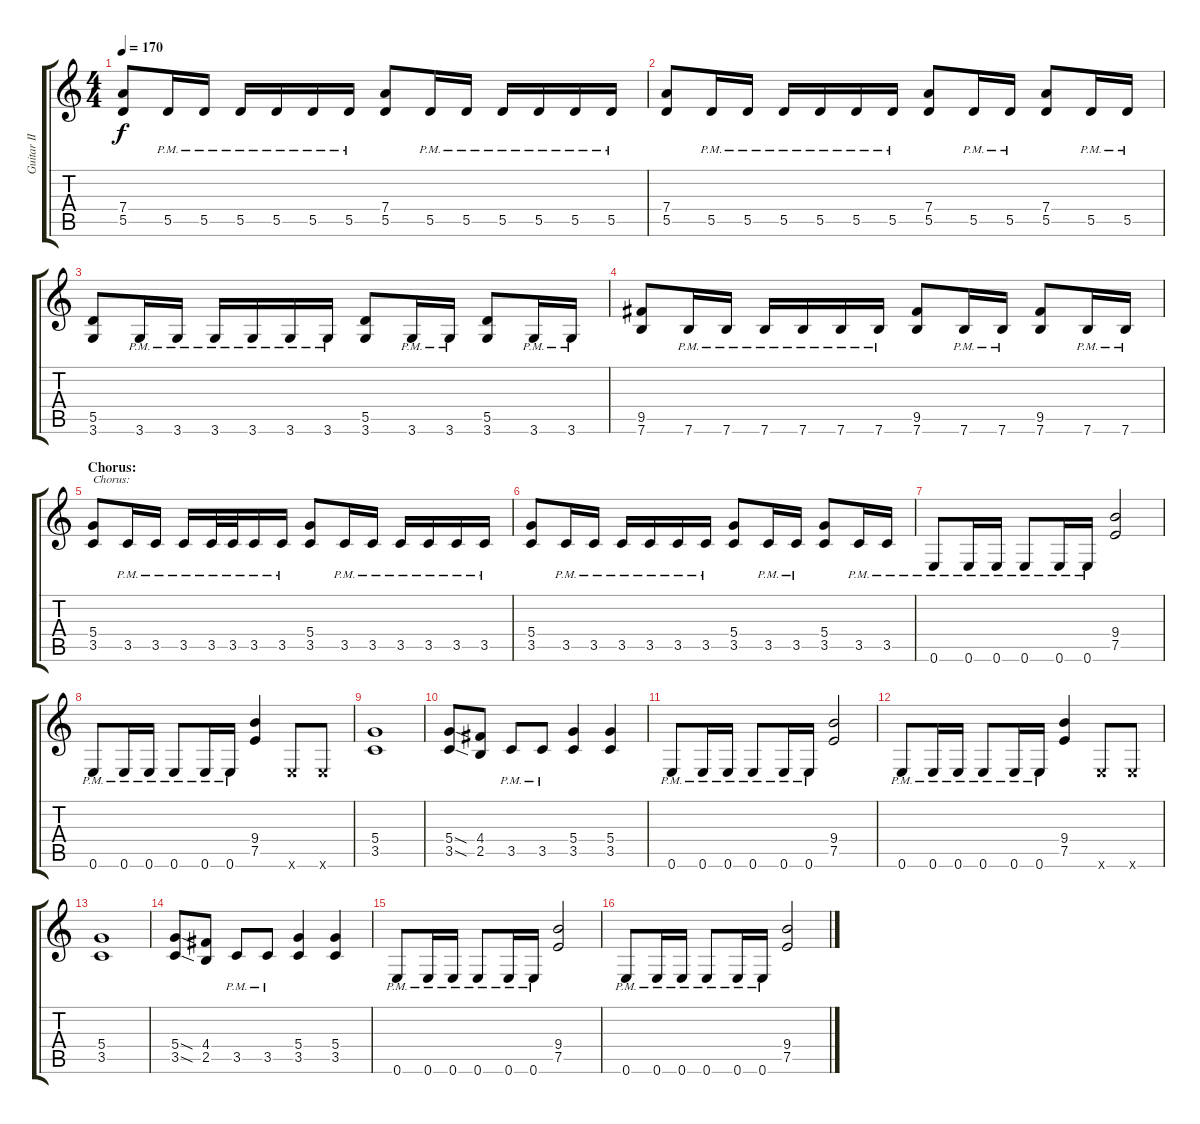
\track ("Guitar II" "Guitar II") {instrument distortionguitar}
\staff {score tabs}
\tuning (E4 B3 G3 D3 A2 E2) {hide}
\ts (4 4)
\tempo 170
\clef g2
\ks c
(7.4 5.5).8{dy f} 5.5{pm}.16 5.5{pm}.16 5.5{pm}.16 5.5{pm}.16 5.5{pm}.16 5.5{pm}.16 (7.4 5.5).8 5.5{pm}.16 5.5{pm}.16 5.5{pm}.16 5.5{pm}.16 5.5{pm}.16 5.5{pm}.16 |
(7.4 5.5).8 5.5{pm}.16 5.5{pm}.16 5.5{pm}.16 5.5{pm}.16 5.5{pm}.16 5.5{pm}.16 (7.4 5.5).8 5.5{pm}.16 5.5{pm}.16 (7.4 5.5).8 5.5{pm}.16 5.5{pm}.16 |
(5.5 3.6).8 3.6{pm}.16 3.6{pm}.16 3.6{pm}.16 3.6{pm}.16 3.6{pm}.16 3.6{pm}.16 (5.5 3.6).8 3.6{pm}.16 3.6{pm}.16 (5.5 3.6).8 3.6{pm}.16 3.6{pm}.16 |
(9.5 7.6).8 7.6{pm}.16 7.6{pm}.16 7.6{pm}.16 7.6{pm}.16 7.6{pm}.16 7.6{pm}.16 (9.5 7.6).8 7.6{pm}.16 7.6{pm}.16 (9.5 7.6).8 7.6{pm}.16 7.6{pm}.16 |
\section ("" "Chorus:")
(5.4 3.5).8{txt "Chorus:"} 3.5{pm}.16 3.5{pm}.16 3.5{pm}.16 3.5{pm}.32 3.5{pm}.32 3.5{pm}.16 3.5{pm}.16 (5.4 3.5).8 3.5{pm}.16 3.5{pm}.16 3.5{pm}.16 3.5{pm}.16 3.5{pm}.16 3.5{pm}.16 |
(5.4 3.5).8 3.5{pm}.16 3.5{pm}.16 3.5{pm}.16 3.5{pm}.16 3.5{pm}.16 3.5{pm}.16 (5.4 3.5).8 3.5{pm}.16 3.5{pm}.16 (5.4 3.5).8 3.5{pm}.16 3.5{pm}.16 |
0.6{pm}.8 0.6{pm}.16 0.6{pm}.16 0.6{pm}.8 0.6{pm}.16 0.6{pm}.16 (9.4 7.5).2 |
0.6{pm}.8 0.6{pm}.16 0.6{pm}.16 0.6{pm}.8 0.6{pm}.16 0.6{pm}.16 (9.4 7.5).4 0.6{x}.8 0.6{x}.8 |
(5.4 3.5).1 |
(5.4{sod} 3.5{sod}).8 (4.4 2.5).8 3.5{pm}.8 3.5{pm}.8 (5.4 3.5).4 (5.4 3.5).4 |
0.6{pm}.8 0.6{pm}.16 0.6{pm}.16 0.6{pm}.8 0.6{pm}.16 0.6{pm}.16 (9.4 7.5).2 |
0.6{pm}.8 0.6{pm}.16 0.6{pm}.16 0.6{pm}.8 0.6{pm}.16 0.6{pm}.16 (9.4 7.5).4 0.6{x}.8 0.6{x}.8 |
(5.4 3.5).1 |
(5.4{sod} 3.5{sod}).8 (4.4 2.5).8 3.5{pm}.8 3.5{pm}.8 (5.4 3.5).4 (5.4 3.5).4 |
0.6{pm}.8 0.6{pm}.16 0.6{pm}.16 0.6{pm}.8 0.6{pm}.16 0.6{pm}.16 (9.4 7.5).2 |
0.6{pm}.8 0.6{pm}.16 0.6{pm}.16 0.6{pm}.8 0.6{pm}.16 0.6{pm}.16 (9.4 7.5).2
